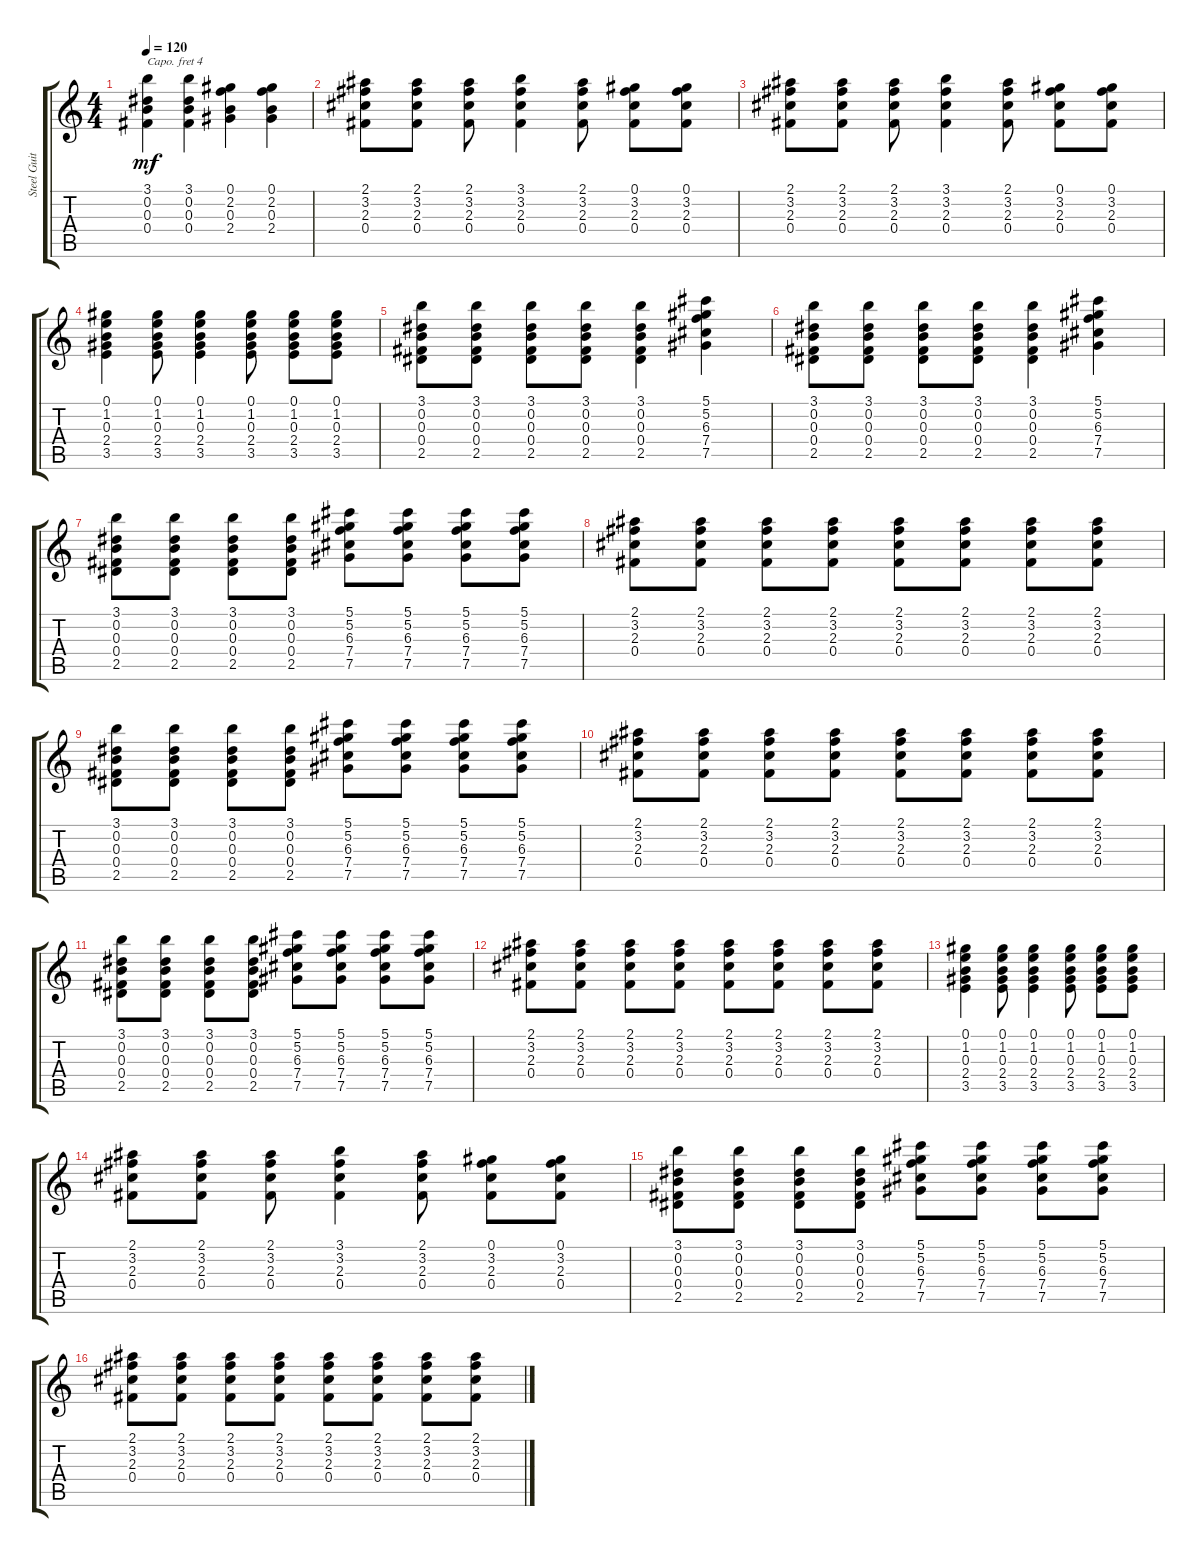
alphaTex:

\track ("Steel Guitar" "Steel Guit") {instrument acousticguitarsteel}
\staff {score tabs}
\capo 4
\tuning (E4 B3 G3 D3 A2 E2) {hide}
\ts (4 4)
\tempo 120
\clef g2
\ks c
(3.1 0.2 0.3 0.4).4{dy mf} (3.1 0.2 0.3 0.4).4 (0.1 2.2 0.3 2.4).4 (0.1 2.2 0.3 2.4).4 |
(2.1 3.2 2.3 0.4).8 (2.1 3.2 2.3 0.4).8 (2.1 3.2 2.3 0.4).8 (3.1 3.2 2.3 0.4).4 (2.1 3.2 2.3 0.4).8 (0.1 3.2 2.3 0.4).8 (0.1 3.2 2.3 0.4).8 |
(2.1 3.2 2.3 0.4).8 (2.1 3.2 2.3 0.4).8 (2.1 3.2 2.3 0.4).8 (3.1 3.2 2.3 0.4).4 (2.1 3.2 2.3 0.4).8 (0.1 3.2 2.3 0.4).8 (0.1 3.2 2.3 0.4).8 |
(0.1 1.2 0.3 2.4 3.5).4 (0.1 1.2 0.3 2.4 3.5).8 (0.1 1.2 0.3 2.4 3.5).4 (0.1 1.2 0.3 2.4 3.5).8 (0.1 1.2 0.3 2.4 3.5).8 (0.1 1.2 0.3 2.4 3.5).8 |
(3.1 0.2 0.3 0.4 2.5).8 (3.1 0.2 0.3 0.4 2.5).8 (3.1 0.2 0.3 0.4 2.5).8 (3.1 0.2 0.3 0.4 2.5).8 (3.1 0.2 0.3 0.4 2.5).4 (5.1 5.2 6.3 7.4 7.5).4 |
(3.1 0.2 0.3 0.4 2.5).8 (3.1 0.2 0.3 0.4 2.5).8 (3.1 0.2 0.3 0.4 2.5).8 (3.1 0.2 0.3 0.4 2.5).8 (3.1 0.2 0.3 0.4 2.5).4 (5.1 5.2 6.3 7.4 7.5).4 |
(3.1 0.2 0.3 0.4 2.5).8 (3.1 0.2 0.3 0.4 2.5).8 (3.1 0.2 0.3 0.4 2.5).8 (3.1 0.2 0.3 0.4 2.5).8 (5.1 5.2 6.3 7.4 7.5).8 (5.1 5.2 6.3 7.4 7.5).8 (5.1 5.2 6.3 7.4 7.5).8 (5.1 5.2 6.3 7.4 7.5).8 |
(2.1 3.2 2.3 0.4).8 (2.1 3.2 2.3 0.4).8 (2.1 3.2 2.3 0.4).8 (2.1 3.2 2.3 0.4).8 (2.1 3.2 2.3 0.4).8 (2.1 3.2 2.3 0.4).8 (2.1 3.2 2.3 0.4).8 (2.1 3.2 2.3 0.4).8 |
(3.1 0.2 0.3 0.4 2.5).8 (3.1 0.2 0.3 0.4 2.5).8 (3.1 0.2 0.3 0.4 2.5).8 (3.1 0.2 0.3 0.4 2.5).8 (5.1 5.2 6.3 7.4 7.5).8 (5.1 5.2 6.3 7.4 7.5).8 (5.1 5.2 6.3 7.4 7.5).8 (5.1 5.2 6.3 7.4 7.5).8 |
(2.1 3.2 2.3 0.4).8 (2.1 3.2 2.3 0.4).8 (2.1 3.2 2.3 0.4).8 (2.1 3.2 2.3 0.4).8 (2.1 3.2 2.3 0.4).8 (2.1 3.2 2.3 0.4).8 (2.1 3.2 2.3 0.4).8 (2.1 3.2 2.3 0.4).8 |
(3.1 0.2 0.3 0.4 2.5).8 (3.1 0.2 0.3 0.4 2.5).8 (3.1 0.2 0.3 0.4 2.5).8 (3.1 0.2 0.3 0.4 2.5).8 (5.1 5.2 6.3 7.4 7.5).8 (5.1 5.2 6.3 7.4 7.5).8 (5.1 5.2 6.3 7.4 7.5).8 (5.1 5.2 6.3 7.4 7.5).8 |
(2.1 3.2 2.3 0.4).8 (2.1 3.2 2.3 0.4).8 (2.1 3.2 2.3 0.4).8 (2.1 3.2 2.3 0.4).8 (2.1 3.2 2.3 0.4).8 (2.1 3.2 2.3 0.4).8 (2.1 3.2 2.3 0.4).8 (2.1 3.2 2.3 0.4).8 |
(0.1 1.2 0.3 2.4 3.5).4 (0.1 1.2 0.3 2.4 3.5).8 (0.1 1.2 0.3 2.4 3.5).4 (0.1 1.2 0.3 2.4 3.5).8 (0.1 1.2 0.3 2.4 3.5).8 (0.1 1.2 0.3 2.4 3.5).8 |
(2.1 3.2 2.3 0.4).8 (2.1 3.2 2.3 0.4).8 (2.1 3.2 2.3 0.4).8 (3.1 3.2 2.3 0.4).4 (2.1 3.2 2.3 0.4).8 (0.1 3.2 2.3 0.4).8 (0.1 3.2 2.3 0.4).8 |
(3.1 0.2 0.3 0.4 2.5).8 (3.1 0.2 0.3 0.4 2.5).8 (3.1 0.2 0.3 0.4 2.5).8 (3.1 0.2 0.3 0.4 2.5).8 (5.1 5.2 6.3 7.4 7.5).8 (5.1 5.2 6.3 7.4 7.5).8 (5.1 5.2 6.3 7.4 7.5).8 (5.1 5.2 6.3 7.4 7.5).8 |
(2.1 3.2 2.3 0.4).8 (2.1 3.2 2.3 0.4).8 (2.1 3.2 2.3 0.4).8 (2.1 3.2 2.3 0.4).8 (2.1 3.2 2.3 0.4).8 (2.1 3.2 2.3 0.4).8 (2.1 3.2 2.3 0.4).8 (2.1 3.2 2.3 0.4).8
